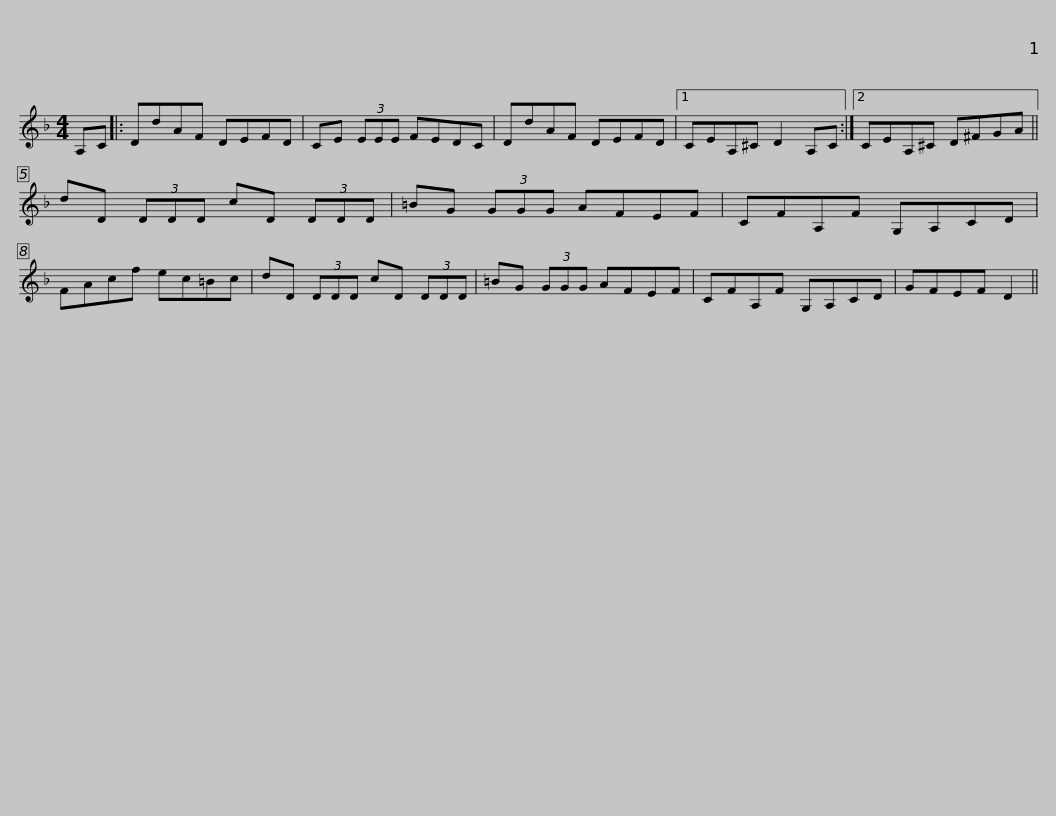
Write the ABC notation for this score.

X:1
L:1/8
M:4/4
I:linebreak $
K:F
V:1 treble
V:1
 A,C |: DdAF DEFD | CE (3EEE FEDC | DdAF DEFD |1 CEA,^C D2 A,C :|2$ %5
 CEA,^C D^FGA || dD (3DDD cD (3DDD | =BG (3GGG AFEF | CFA,F G,A,CD | FAcf ec=Bc |$ %10
 dD (3DDD cD (3DDD | =BG (3GGG AFEF | CFA,F G,A,CD | GFEF D2 || %14
